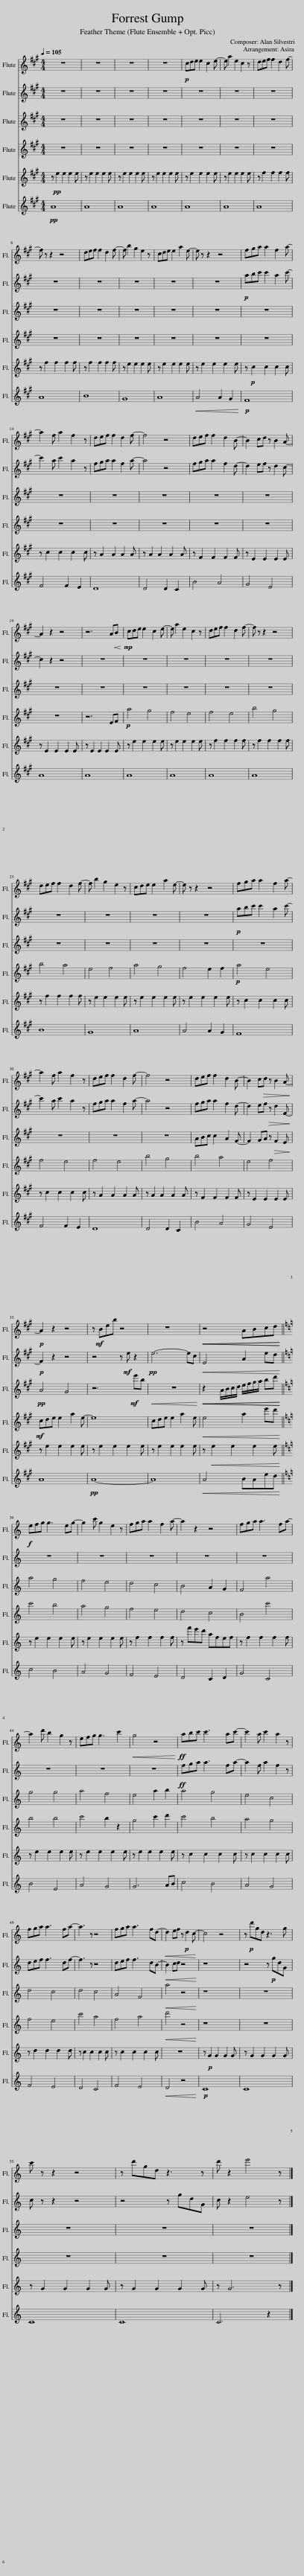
X:1
%%score 1 2 3 4 5 6
L:1/8
Q:1/4=105
M:4/4
I:linebreak $
K:A
V:1 treble
V:2 treble
V:3 treble
V:4 treble
V:5 treble
V:6 treble
V:1
 z8 | z8 | z8 | z8 |!p! cde e2 c2 e- | %5
 e a2 e2 c2 z | def f2 d2 f- |$ f z z2 z4 | def f2 d2 f- | f b2 g2 e2 z | %10
 cde e2 a2 e- | e z z2 z4 | fga a2 f2 a- |$ a2 f a2 f2 z | def f2 d2 f- | %15
 f4 z4 | def f2 d2 B- | B2 cd z B2 A- |$ A2 z2 z4 | z6 A!<(!B!<)! | %20
!mp! cde e2 c2 e- | e a2 e2 c2 z | def f2 d2 f- | f z z2 z4 |$ def f2 d2 f- | %25
 f b2 g2 e2 z | cde e2 a2 e- | e z z2 z4 | fga a2 f2 a- |$ a2 f a2 f2 z | %30
 def f2 d2 f- | f4 z4 | def f2 d2 B- | B2 c!>(!d z B2 A-!>)! |$!p! A2 z2 z4 | %35
 z!mf! Beb z4 | z8 |!<(!!<(! z4 ABcd!<)!!<)! ||$[K:C]!f! efg g3 eg- | g2 c' g2 e2 z | %40
 fga a2 f2 a- | a2 z2 z4 | fga a3 fa- |$ a2 d' b2 g2 z | efg g3 c'2 | %45
!<(! g4 z4!<)! |!ff! abc' c'3 ac'- | c'2 a c'2 a2 z |$ fga a3 fa- | a3 z z4 | %50
 fga a3 fd- |!<(! d2 ef z!p! d2 c-!<)! | c4 z4 | z!p! d'gd z3 g |$ c' z z2 z4 | %55
 z d'gd z3 z | d' z2 e'4 z |] %57
V:2
 z8 | z8 | z8 | z8 | z8 | %5
 z8 | z8 |$ z8 | z8 | z8 | %10
 z8 | z8 |!p! abc' c'2 a2 c'- |$ c'2 a c'2 a2 z | fga a2 f2 a- | %15
 a4 z4 | fga a2 f2 d- | d2 ef z d2 c- |$ c2 z2 z4 | z8 | %20
 z8 | z8 | z8 | z8 |$ z8 | %25
 z8 | z8 | z8 |!p! abc' c'2 a2 c'- |$ c'2 a c'2 a2 z | %30
 fga a2 f2 a- | a4 z4 | fga a2 f2 d- | d2 ef!>(! z d2 F-!>)! |$!p! F2 z2 z4 | %35
 z4 z!mf! e z2 |!pp! e6- ec |!<(! E4 A2 ed!<)! ||$[K:C] z8 | z8 | %40
 z8 | z8 | z8 |$ z8 | z8 | %45
 z8 |!ff! fga a3 fa- | a2 f a2 f2 z |$ def f3 df- | f3 z z4 | %50
 def f3 dB- |!<(! B2 cd z4!<)! | z8 | z4 z!p! gdG |$ c z z2 z4 | %55
 z4 z gdG | c z2 e4 z |] %57
V:3
 z8 | z8 | z8 | z8 | z8 | %5
 z8 | z8 |$ z8 | z8 | z8 | %10
 z8 | z8 | z8 |$ z8 | z8 | %15
 z8 | z8 | z8 |$ z8 | z8 | %20
 z8 | z8 | z8 | z8 |$ z8 | %25
 z8 | z8 | z8 | z8 |$ z8 | %30
 z8 | z8 | ABc c2 A2 F- | F2 GA z!>(! F2 E!>)! |$!pp! A4 G4 | %35
 z6!mf! e'b |!<(! z8!<)! |!<(!!<(! z2 A/B/c/d/ e/f/g/a/ bd'!<)!!<)! ||$[K:C] a4 g4 | f4 e4 | %40
 d4 c4 | B4 A2 G2 | F4 a4 |$ g4 g4 | a4 f4 | %45
 e4 a2 b2 | a4 g4 | e4 c4 |$ d4 c4 | d4 c4 | %50
 A4 F4 |!<(! a4 z4!<)! | z8 | z8 |$ z8 | %55
 z8 | z8 |] %57
V:4
 z8 | z8 | z8 | z8 | z8 | %5
 z8 | z8 |$ z8 | z8 | z8 | %10
 z8 | z8 | z8 |$ z8 | z8 | %15
 z8 | z8 | z8 |$ z8 | z6 EF | %20
!p! a4 g4 | f4 e4 | f4 e4 | b4 g4 |$ b4 a4 | %25
 e4 f4 | a4 g4 | f4 e2 f2 |!p! a4 e4 |$ f4 e4 | %30
 f4 e4 | b4 g4 | b4 a4 | e4 f4 |$!mf! cde e2 a2 e- | %35
 e8 | cde e2 a2 e |!<(! e4 a2 e'd'!<)! ||$[K:C] c'4 b4 | a4 g4 | %40
 f4 e4 | d4 c4 | B4 c'4 |$ b4 b4 | c'4 b2 z2 | %45
 g4 c'2 d'2 | c'4 b4 | a4 g4 |$ f4 e4 | c'4 a4 | %50
 f4 a4 |!<(! d'4 z4!<)! | z8 | z8 |$ z8 | %55
 z8 | z8 |] %57
V:5
 z!pp! e2 e2 e2 e | z e2 e2 e2 e | z e2 e2 e2 e | z e2 e2 e2 e | z e2 e2 e2 e | %5
 z e2 e2 e2 e | z f2 f2 f2 f |$ z f2 f2 f2 f | z f2 f2 f2 f | z e2 e2 e2 e | %10
 z e2 e2 e2 e | z e2 e2 e2 e | z!p! c2 c2 c2 c |$ z c2 c2 c2 c | z A2 A2 A2 A | %15
 z A2 A2 A2 A | z F2 F2 F2 F | z E2 E2 E2 E |$ z E2 E2 E2 E | z E2 E2 E2 E | %20
 z e2 e2 e2 e | z e2 e2 e2 e | z f2 f2 f2 f | z f2 f2 f2 f |$ z f2 f2 f2 f | %25
 z e2 e2 e2 e | z e2 e2 e2 e | z e2 e2 e2 e | z c2 c2 c2 c |$ z c2 c2 c2 c | %30
 z A2 A2 A2 A | z A2 A2 A2 A | z F2 F2 F2 F | z E2 E2 E2 E |$ z e2 e2 e2 e | %35
 z e2 e2 e2 e | z e2 e2 e2 e | z!<(! e2 e2 e2 e!<)! ||$[K:C] z e2 e2 e2 e | z e2 e2 e2 e | %40
 z f2 f2 f2 f | z f'e'd' afef | z f2 f2 f2 f |$ z e2 e2 e2 e | z e2 e2 e2 e | %45
 z e2 e2 e2 e | z c2 c2 c2 c | z c2 c2 c2 c |$ z d2 d2 d2 d | z c2 c2 c2 c | %50
 z c2 c2 c2 c | z8 | z!p! G2 G2 G2 G | z G2 G2 G2 G |$ z G2 G2 G2 G | %55
 z G2 G2 G2 G | z G6 z |] %57
V:6
!pp! A8 | A8 | A8 | A8 | A8 | %5
 A8 | A8 |$ A8 | B8 | G8 | %10
 A8 |!<(! A4 A2 G2!<)! |!p! F8 |$ F4 F2 E2 | D8 | %15
 D4 D2 C2 | B4 A4 | G4 E4 |$ A8 | A8 | %20
 A8 | A8 | A8 | A8 |$ B8 | %25
 G8 | A8 | A4 A2 G2 | F8 |$ F4 F2 E2 | %30
 D8 | D4 D2 C2 | B4 A4 | G4 E4 |$ A8 | %35
!pp! A8- | A8 |!<(! A4 BAed!<)! ||$[K:C] c4 B4 | A4 G4 | %40
 F4 E4 | D4 C2 D2 | G4 C4 |$ B4 E4 | A4 G4 | %45
 G6 AB | c4 B4 | A4 G4 |$ F4 E4 | D4 C4 | %50
 F4 E4 |!<(! D4 z4!<)! |!p! C8 | C8 |$ C8 | %55
 C8 | C6 z2 |] %57
